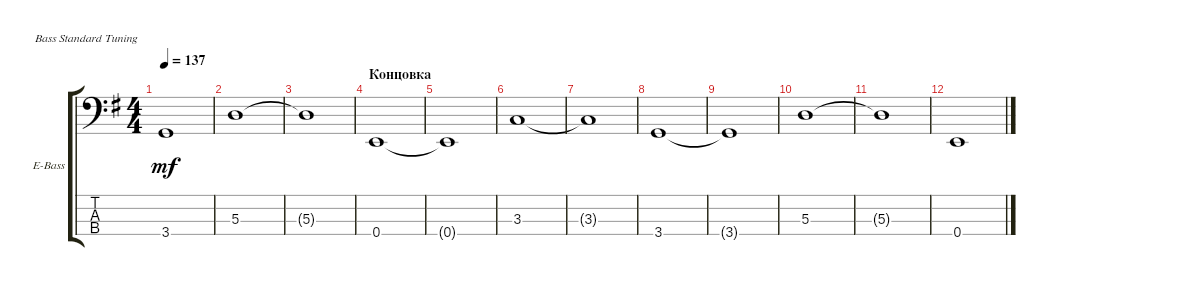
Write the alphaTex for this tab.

\defaultSystemsLayout 4
\bracketExtendMode groupsimilarinstruments
\firstSystemTrackNameOrientation horizontal
\otherSystemsTrackNameOrientation horizontal
\track ("Electric Bass" "E-Bass") {instrument electricbassfinger}
\staff {score tabs}
\tuning (G2 D2 A1 E1)
\ts (4 4)
\tempo 137
\clef f4
\scale
0.333333
\ks eminor
3.4{t}.1{dy mf} |
\scale
0.333333 5.3.1 |
\scale
0.333333 5.3{t}.1 |
\section ("" "Концовка")
\scale
0.333333 0.4.1 |
\scale
0.333333 0.4{t}.1 |
\scale
0.333333 3.3.1 |
\scale
0.333333 3.3{t}.1 |
\scale
0.333333 3.4.1 |
\scale
0.333333 3.4{t}.1 |
\scale
0.323893 5.3.1 |
\scale
0.345016 5.3{t}.1 |
\scale
0.330983 0.4.1
